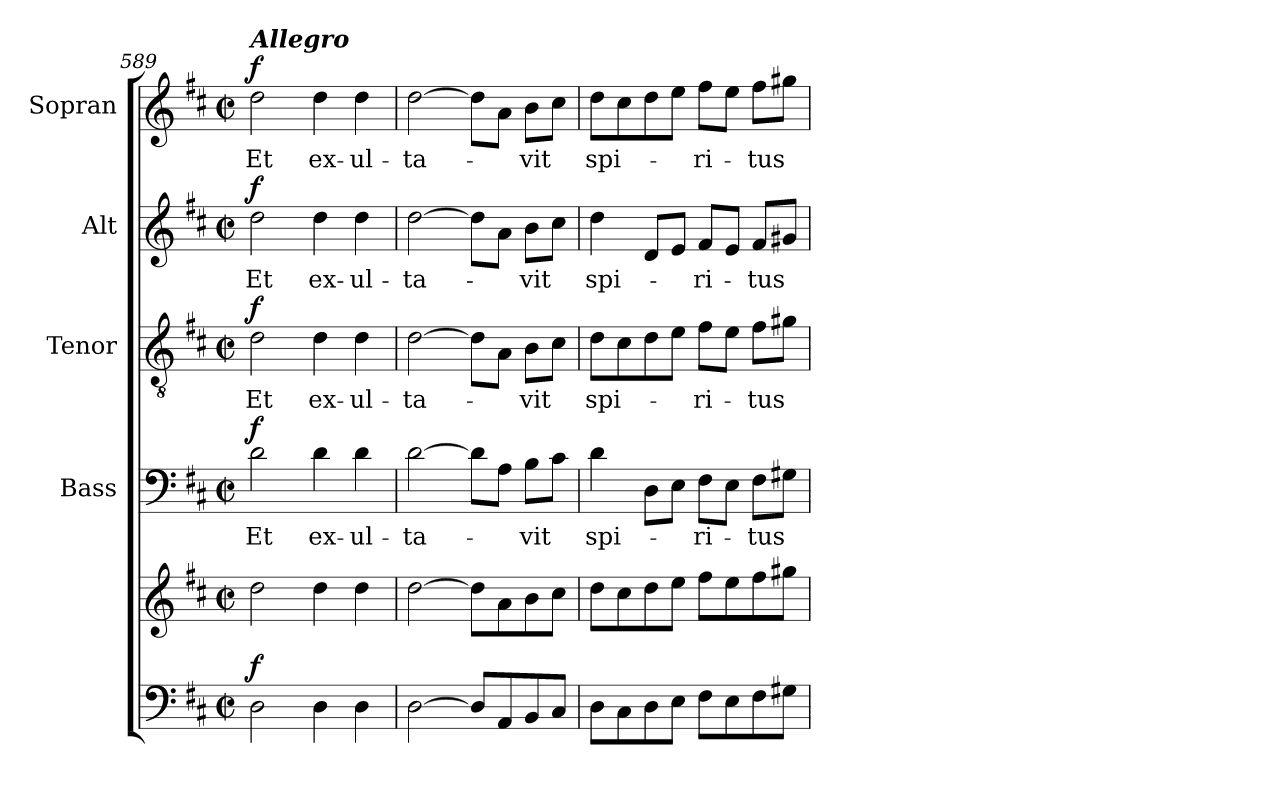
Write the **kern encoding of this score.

**kern	**kern	**dynam	**kern	**text	**dynam	**kern	**text	**dynam	**kern	**text	**dynam	**kern	**text	**dynam
*part5	*part5	*part5	*part4	*part4	*part4	*part3	*part3	*part3	*part2	*part2	*part2	*part1	*part1	*part1
*staff6	*staff5	*staff5/6	*staff4	*staff4	*staff4	*staff3	*staff3	*staff3	*staff2	*staff2	*staff2	*staff1	*staff1	*staff1
*	*	*	*I"Bass	*	*	*I"Tenor	*	*	*I"Alt	*	*	*I"Sopran	*	*
*	*	*	*I'B.	*	*	*I'T.	*	*	*I'A.	*	*	*I'S.	*	*
!!LO:LB:g=z
*clefF4	*clefG2	*	*clefF4	*	*	*clefGv2	*	*	*clefG2	*	*	*clefG2	*	*
*k[f#c#]	*k[f#c#]	*	*k[f#c#]	*	*	*k[f#c#]	*	*	*k[f#c#]	*	*	*k[f#c#]	*	*
*D:	*D:	*	*D:	*	*	*D:	*	*	*D:	*	*	*D:	*	*
*M2/2	*M2/2	*	*M2/2	*	*	*M2/2	*	*	*M2/2	*	*	*M2/2	*	*
*met(c|)	*met(c|)	*	*met(c|)	*	*	*met(c|)	*	*	*met(c|)	*	*	*met(c|)	*	*
=589	=589	=589	=589	=589	=589	=589	=589	=589	=589	=589	=589	=589	=589	=589
!	!	!	!	!	!	!	!	!	!	!	!	!LO:TX:a:Bi:t=Allegro	!	!
!	!	!LO:DY:a=2	!	!LO:LY:b	!LO:DY:a	!	!LO:LY:b	!LO:DY:a	!	!LO:LY:b	!LO:DY:a	!	!LO:LY:b	!LO:DY:a
2D\	2dd\	f	2d\	Et	f	2d\	Et	f	2dd\	Et	f	2dd\	Et	f
!	!	!	!	!LO:LY:b	!	!	!LO:LY:b	!	!	!LO:LY:b	!	!	!LO:LY:b	!
4D\	4dd\	.	4d\	ex-	.	4d\	ex-	.	4dd\	ex-	.	4dd\	ex-	.
!	!	!	!	!LO:LY:b	!	!	!LO:LY:b	!	!	!LO:LY:b	!	!	!LO:LY:b	!
4D\	4dd\	.	4d\	-ul-	.	4d\	-ul-	.	4dd\	-ul-	.	4dd\	-ul-	.
=590	=590	=590	=590	=590	=590	=590	=590	=590	=590	=590	=590	=590	=590	=590
!	!	!	!	!LO:LY:b	!	!	!LO:LY:b	!	!	!LO:LY:b	!	!	!LO:LY:b	!
[2D\	[2dd\	.	[2d\	-ta-	.	[2d\	-ta-	.	[2dd\	-ta-	.	[2dd\	-ta-	.
8D/L]	8dd\L]	.	8d\L]	.	.	8d\L]	.	.	8dd\L]	.	.	8dd\L]	.	.
8AA/	8a\	.	8A\J	.	.	8A\J	.	.	8a\J	.	.	8a\J	.	.
!	!	!	!	!LO:LY:b	!	!	!LO:LY:b	!	!	!LO:LY:b	!	!	!LO:LY:b	!
8BB/	8b\	.	8B\L	-vit	.	8B\L	-vit	.	8b\L	-vit	.	8b\L	-vit	.
8C#/J	8cc#\J	.	8c#\J	.	.	8c#\J	.	.	8cc#\J	.	.	8cc#\J	.	.
=591	=591	=591	=591	=591	=591	=591	=591	=591	=591	=591	=591	=591	=591	=591
!	!	!	!	!LO:LY:b	!	!	!LO:LY:b	!	!	!LO:LY:b	!	!	!LO:LY:b	!
8D\L	8dd\L	.	4d\	spi-	.	8d\L	spi-	.	4dd\	spi-	.	8dd\L	spi-	.
8C#\	8cc#\	.	.	.	.	8c#\	.	.	.	.	.	8cc#\	.	.
8D\	8dd\	.	8D\L	.	.	8d\	.	.	8d/L	.	.	8dd\	.	.
8E\J	8ee\J	.	8E\J	.	.	8e\J	.	.	8e/J	.	.	8ee\J	.	.
!	!	!	!	!LO:LY:b	!	!	!LO:LY:b	!	!	!LO:LY:b	!	!	!LO:LY:b	!
8F#\L	8ff#\L	.	8F#\L	-ri-	.	8f#\L	-ri-	.	8f#/L	-ri-	.	8ff#\L	-ri-	.
8E\	8ee\	.	8E\J	.	.	8e\J	.	.	8e/J	.	.	8ee\J	.	.
!	!	!	!	!LO:LY:b	!	!	!LO:LY:b	!	!	!LO:LY:b	!	!	!LO:LY:b	!
8F#\	8ff#\	.	8F#\L	-tus	.	8f#\L	-tus	.	8f#/L	-tus	.	8ff#\L	-tus	.
8G#X\J	8gg#X\J	.	8G#X\J	.	.	8g#X\J	.	.	8g#X/J	.	.	8gg#X\J	.	.
=	=	=	=	=	=	=	=	=	=	=	=	=	=	=
*-	*-	*-	*-	*-	*-	*-	*-	*-	*-	*-	*-	*-	*-	*-
